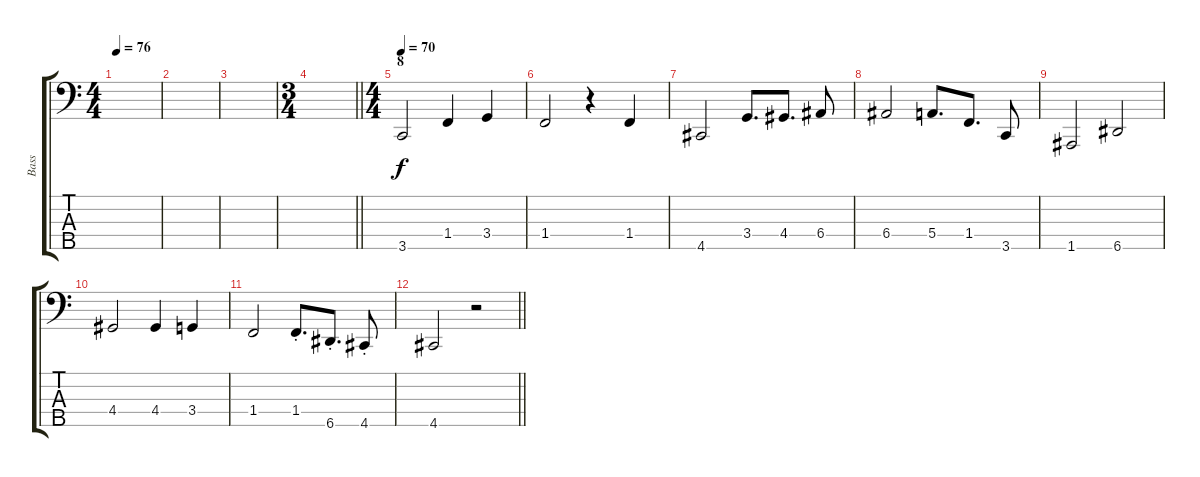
\track ("Bass" "Bass") {instrument electricbassfinger}
\staff {score tabs}
\tuning (G2 D2 A1 E1 A0) {hide}
\ts (4 4)
\tempo 76
\clef f4
\ks c
|
|
|
\ts (3 4)
\barLineRight lightlight
|
\ts (4 4)
\section ("" "8")
\tempo 70
3.5.2 1.4.4 3.4.4 |
1.4.2 r.4 1.4.4 |
4.5.2 3.4.8{d} 4.4.8{d} 6.4.8 |
6.4.2 5.4.8{d} 1.4.8{d} 3.5.8 |
1.5.2 6.5.2 |
4.4.2 4.4.4 3.4.4 |
1.4.2 1.4{st}.8{d} 6.5{st}.8{d} 4.5{st}.8 |
\barLineRight lightlight
4.5.2 r.2
